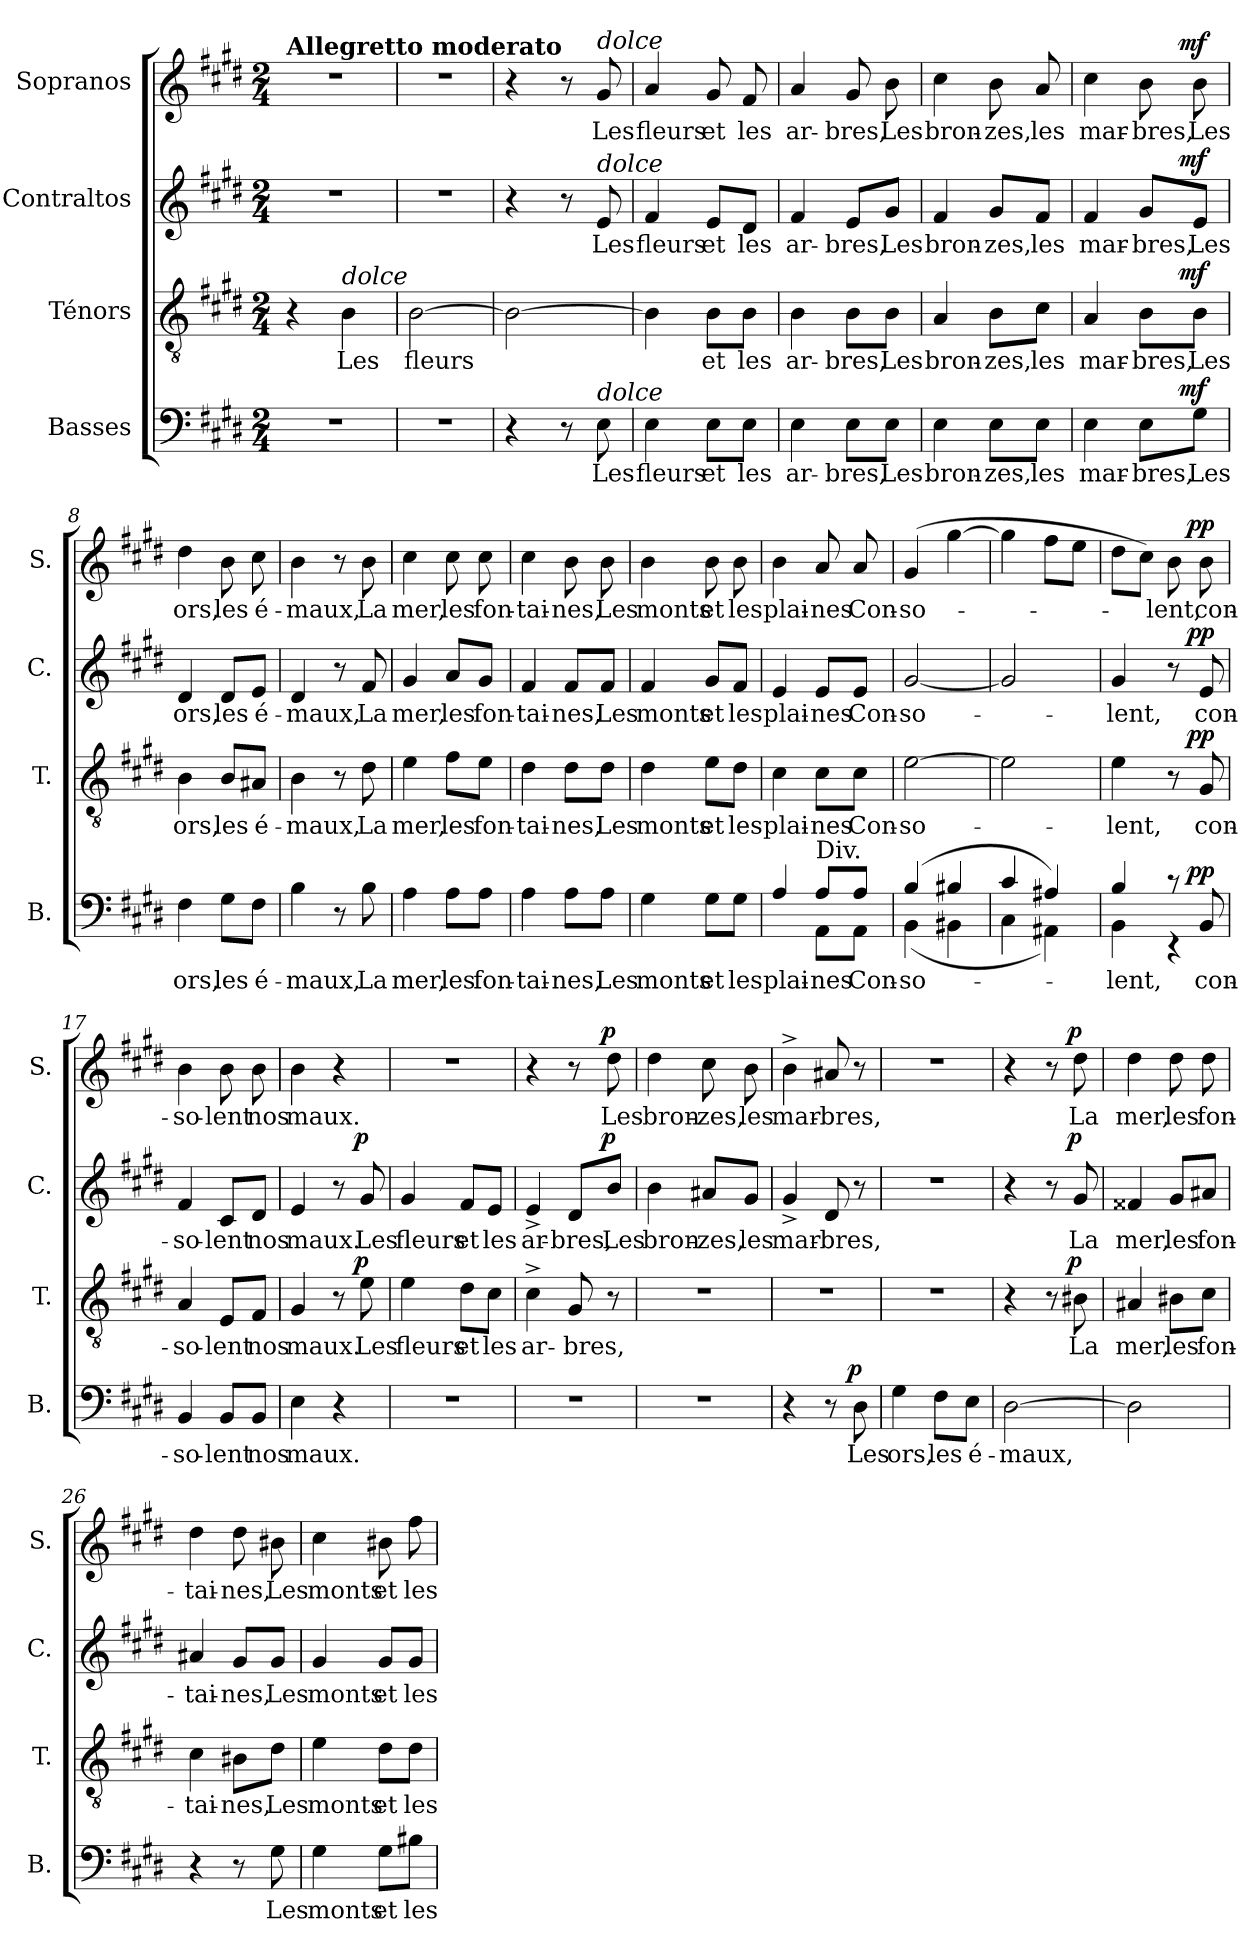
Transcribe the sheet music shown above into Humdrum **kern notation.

**kern	**text	**dynam	**kern	**text	**dynam	**kern	**text	**dynam	**kern	**text	**dynam
*part4	*part4	*part4	*part3	*part3	*part3	*part2	*part2	*part2	*part1	*part1	*part1
*staff4	*staff4	*staff4	*staff3	*staff3	*staff3	*staff2	*staff2	*staff2	*staff1	*staff1	*staff1
*I"Basses	*	*	*I"Ténors	*	*	*I"Contraltos	*	*	*I"Sopranos	*	*
*I'B.	*	*	*I'T.	*	*	*I'C.	*	*	*I'S.	*	*
*clefF4	*	*	*clefGv2	*	*	*clefG2	*	*	*clefG2	*	*
*k[f#c#g#d#]	*	*	*k[f#c#g#d#]	*	*	*k[f#c#g#d#]	*	*	*k[f#c#g#d#]	*	*
*E:	*	*	*E:	*	*	*E:	*	*	*E:	*	*
*M2/4	*	*	*M2/4	*	*	*M2/4	*	*	*M2/4	*	*
=1	=1	=1	=1	=1	=1	=1	=1	=1	=1	=1	=1
!	!	!	!	!	!	!	!	!	!LO:TX:a:B:t=Allegretto moderato	!	!
2r	.	.	4r	.	.	2r	.	.	2r	.	.
!	!	!	!LO:TX:a:i:t=dolce	!	!	!	!	!	!	!	!
.	.	.	4B\	Les	.	.	.	.	.	.	.
=2	=2	=2	=2	=2	=2	=2	=2	=2	=2	=2	=2
2r	.	.	[2B\	fleurs	.	2r	.	.	2r	.	.
=3	=3	=3	=3	=3	=3	=3	=3	=3	=3	=3	=3
4r	.	.	2B\_	.	.	4r	.	.	4r	.	.
8r	.	.	.	.	.	8r	.	.	8r	.	.
!	!	!	!	!	!	!	!	!	!LO:TX:a:i:t=dolce	!	!
!	!	!	!	!	!	!LO:TX:a:i:t=dolce	!	!	!	!	!
!LO:TX:a:i:t=dolce	!	!	!	!	!	!	!	!	!	!	!
8E\	Les	.	.	.	.	8e/	Les	.	8g#/	Les	.
=4	=4	=4	=4	=4	=4	=4	=4	=4	=4	=4	=4
4E\	fleurs	.	4B\]	.	.	4f#/	fleurs	.	4a/	fleurs	.
8E\L	et	.	8B\L	et	.	8e/L	et	.	8g#/	et	.
8E\J	les	.	8B\J	les	.	8d#/J	les	.	8f#/	les	.
=5	=5	=5	=5	=5	=5	=5	=5	=5	=5	=5	=5
4E\	ar-	.	4B\	ar-	.	4f#/	ar-	.	4a/	ar-	.
8E\L	-bres,	.	8B\L	-bres,	.	8e/L	-bres,	.	8g#/	-bres,	.
8E\J	Les	.	8B\J	Les	.	8g#/J	Les	.	8b\	Les	.
=6	=6	=6	=6	=6	=6	=6	=6	=6	=6	=6	=6
!	!	!LO:DY:a	!	!	!LO:DY:a	!	!	!LO:DY:a	!	!	!LO:DY:a
4E\	bron-	cresc.	4A/	bron-	cresc.	4f#/	bron-	cresc.	4cc#\	bron-	cresc.
8E\L	-zes,	.	8B\L	-zes,	.	8g#/L	-zes,	.	8b\	-zes,	.
8E\J	les	.	8c#\J	les	.	8f#/J	les	.	8a/	les	.
=7	=7	=7	=7	=7	=7	=7	=7	=7	=7	=7	=7
4E\	mar-	.	4A/	mar-	.	4f#/	mar-	.	4cc#\	mar-	.
8E\L	-bres,	.	8B\L	-bres,	.	8g#/L	-bres,	.	8b\	-bres,	.
!	!	!LO:DY:a:cj	!	!	!LO:DY:a:cj	!	!	!LO:DY:a:cj	!	!	!LO:DY:a:cj
8G#\J	Les	mf	8B\J	Les	mf	8e/J	Les	mf	8b\	Les	mf
=8	=8	=8	=8	=8	=8	=8	=8	=8	=8	=8	=8
4F#\	ors,	.	4B\	ors,	.	4d#/	ors,	.	4dd#\	ors,	.
8G#\L	les	.	8B/L	les	.	8d#/L	les	.	8b\	les	.
8F#\J	é-	.	8A#X/J	é-	.	8e/J	é-	.	8cc#\	é-	.
!!LO:LB:g=z
=9	=9	=9	=9	=9	=9	=9	=9	=9	=9	=9	=9
4B\	-maux,	.	4B\	-maux,	.	4d#/	-maux,	.	4b\	-maux,	.
8r	.	.	8r	.	.	8r	.	.	8r	.	.
8B\	La	.	8d#\	La	.	8f#/	La	.	8b\	La	.
=10	=10	=10	=10	=10	=10	=10	=10	=10	=10	=10	=10
4A\	mer,	.	4e\	mer,	.	4g#/	mer,	.	4cc#\	mer,	.
8A\L	les	.	8f#\L	les	.	8a/L	les	.	8cc#\	les	.
8A\J	fon-	.	8e\J	fon-	.	8g#/J	fon-	.	8cc#\	fon-	.
=11	=11	=11	=11	=11	=11	=11	=11	=11	=11	=11	=11
!	!	!LO:DY:a	!	!	!LO:DY:a	!	!	!LO:DY:a	!	!	!LO:DY:a
4A\	-tai-	dim.	4d#\	-tai-	dim.	4f#/	-tai-	dim.	4cc#\	-tai-	dim.
8A\L	-nes,	.	8d#\L	-nes,	.	8f#/L	-nes,	.	8b\	-nes,	.
8A\J	Les	.	8d#\J	Les	.	8f#/J	Les	.	8b\	Les	.
=12	=12	=12	=12	=12	=12	=12	=12	=12	=12	=12	=12
4G#\	monts	.	4d#\	monts	.	4f#/	monts	.	4b\	monts	.
8G#\L	et	.	8e\L	et	.	8g#/L	et	.	8b\	et	.
8G#\J	les	.	8d#\J	les	.	8f#/J	les	.	8b\	les	.
=13	=13	=13	=13	=13	=13	=13	=13	=13	=13	=13	=13
*^	*	*	*	*	*	*	*	*	*	*	*
4A/	4ryy	plai-	.	4c#\	plai-	.	4e/	plai-	.	4b\	plai-	.
!LO:TX:a:t=Div.	!	!	!	!	!	!	!	!	!	!	!	!
8A/L	8AA\L	-nes	.	8c#\L	-nes	.	8e/L	-nes	.	8a/	-nes	.
8A/J	8AA\J	Con-	.	8c#\J	Con-	.	8e/J	Con-	.	8a/	Con-	.
=14	=14	=14	=14	=14	=14	=14	=14	=14	=14	=14	=14	=14
(>4B/	(<4BB\	-so-	.	[2e\	-so-	.	[2g#/	-so-	.	(>4g#/	-so-	.
4B#X/	4BB#X\	.	.	.	.	.	.	.	.	[4gg#\	.	.
=15	=15	=15	=15	=15	=15	=15	=15	=15	=15	=15	=15	=15
4c#/	4C#\	.	.	2e\]	.	.	2g#/]	.	.	4gg#\]	.	.
4A#X/)	4AA#X\)	.	.	.	.	.	.	.	.	8ff#\L	.	.
.	.	.	.	.	.	.	.	.	.	8ee\J	.	.
=16	=16	=16	=16	=16	=16	=16	=16	=16	=16	=16	=16	=16
4B/	4BB\	-lent,	.	4e\	-lent,	.	4g#/	-lent,	.	8dd#\L	.	.
.	.	.	.	.	.	.	.	.	.	8cc#\J)	.	.
8rc	4rEE	.	.	8r	.	.	8r	.	.	8b\	-lent,	.
!	!	!	!LO:DY:a:cj	!	!	!LO:DY:a:cj	!	!	!LO:DY:a:cj	!	!	!LO:DY:a:cj
8BB/	.	con-	pp	8G#/	con-	pp	8e/	con-	pp	8b\	con-	pp
*v	*v	*	*	*	*	*	*	*	*	*	*	*
!!LO:PB:g=z
=17	=17	=17	=17	=17	=17	=17	=17	=17	=17	=17	=17
4BB/	-so-	.	4A/	-so-	.	4f#/	-so-	.	4b\	-so-	.
8BB/L	-lent	.	8E/L	-lent	.	8c#/L	-lent	.	8b\	-lent	.
8BB/J	nos	.	8F#/J	nos	.	8d#/J	nos	.	8b\	nos	.
=18	=18	=18	=18	=18	=18	=18	=18	=18	=18	=18	=18
4E\	maux.	.	4G#/	maux.	.	4e/	maux.	.	4b\	maux.	.
4r	.	.	8r	.	.	8r	.	.	4r	.	.
!	!	!	!	!	!LO:DY:a:cj	!	!	!LO:DY:a:cj	!	!	!
.	.	.	8e\	Les	p	8g#/	Les	p	.	.	.
=19	=19	=19	=19	=19	=19	=19	=19	=19	=19	=19	=19
2r	.	.	4e\	fleurs	.	4g#/	fleurs	.	2r	.	.
.	.	.	8d#\L	et	.	8f#/L	et	.	.	.	.
.	.	.	8c#\J	les	.	8e/J	les	.	.	.	.
=20	=20	=20	=20	=20	=20	=20	=20	=20	=20	=20	=20
2r	.	.	4c#^>\	ar-	.	4e^</	ar-	.	4r	.	.
.	.	.	8G#/	-bres,	.	8d#/L	-bres,	.	8r	.	.
!	!	!	!	!	!	!	!	!LO:DY:a:cj	!	!	!LO:DY:a:cj
.	.	.	8r	.	.	8b/J	Les	p	8dd#\	Les	p
=21	=21	=21	=21	=21	=21	=21	=21	=21	=21	=21	=21
2r	.	.	2r	.	.	4b\	bron-	.	4dd#\	bron-	.
.	.	.	.	.	.	8a#X/L	-zes,	.	8cc#\	-zes,	.
.	.	.	.	.	.	8g#/J	les	.	8b\	les	.
=22	=22	=22	=22	=22	=22	=22	=22	=22	=22	=22	=22
4r	.	.	2r	.	.	4g#^</	mar-	.	4b^>\	mar-	.
8r	.	.	.	.	.	8d#/	-bres,	.	8a#X/	-bres,	.
!	!	!LO:DY:a:cj	!	!	!	!	!	!	!	!	!
8D#\	Les	p	.	.	.	8r	.	.	8r	.	.
=23	=23	=23	=23	=23	=23	=23	=23	=23	=23	=23	=23
4G#\	ors,	.	2r	.	.	2r	.	.	2r	.	.
8F#\L	les	.	.	.	.	.	.	.	.	.	.
8E\J	é-	.	.	.	.	.	.	.	.	.	.
=24	=24	=24	=24	=24	=24	=24	=24	=24	=24	=24	=24
[2D#\	-maux,	.	4r	.	.	4r	.	.	4r	.	.
.	.	.	8r	.	.	8r	.	.	8r	.	.
!	!	!	!	!	!LO:DY:a:cj	!	!	!LO:DY:a:cj	!	!	!LO:DY:a:cj
.	.	.	8B#X\	La	p	8g#/	La	p	8dd#\	La	p
!!LO:LB:g=z
=25	=25	=25	=25	=25	=25	=25	=25	=25	=25	=25	=25
2D#\]	.	.	4A#X/	mer,	.	4f##/	mer,	.	4dd#\	mer,	.
.	.	.	8B#X\L	les	.	8g#/L	les	.	8dd#\	les	.
.	.	.	8c#\J	fon-	.	8a#X/J	fon-	.	8dd#\	fon-	.
=26	=26	=26	=26	=26	=26	=26	=26	=26	=26	=26	=26
4r	.	.	4c#\	-tai-	.	4a#X/	-tai-	.	4dd#\	-tai-	.
8r	.	.	8B#X\L	-nes,	.	8g#/L	-nes,	.	8dd#\	-nes,	.
!	!	!LO:DY:a	!	!	!LO:DY:a	!	!	!LO:DY:a	!	!	!LO:DY:a
8G#\	Les	cresc.	8d#\J	Les	cresc.	8g#/J	Les	cresc.	8b#X\	Les	cresc.
=27	=27	=27	=27	=27	=27	=27	=27	=27	=27	=27	=27
4G#\	monts	.	4e\	monts	.	4g#/	monts	.	4cc#\	monts	.
8G#\L	et	.	8d#\L	et	.	8g#/L	et	.	8b#X\	et	.
8B#X\J	les	.	8d#\J	les	.	8g#/J	les	.	8ff#\	les	.
=	=	=	=	=	=	=	=	=	=	=	=
*-	*-	*-	*-	*-	*-	*-	*-	*-	*-	*-	*-
